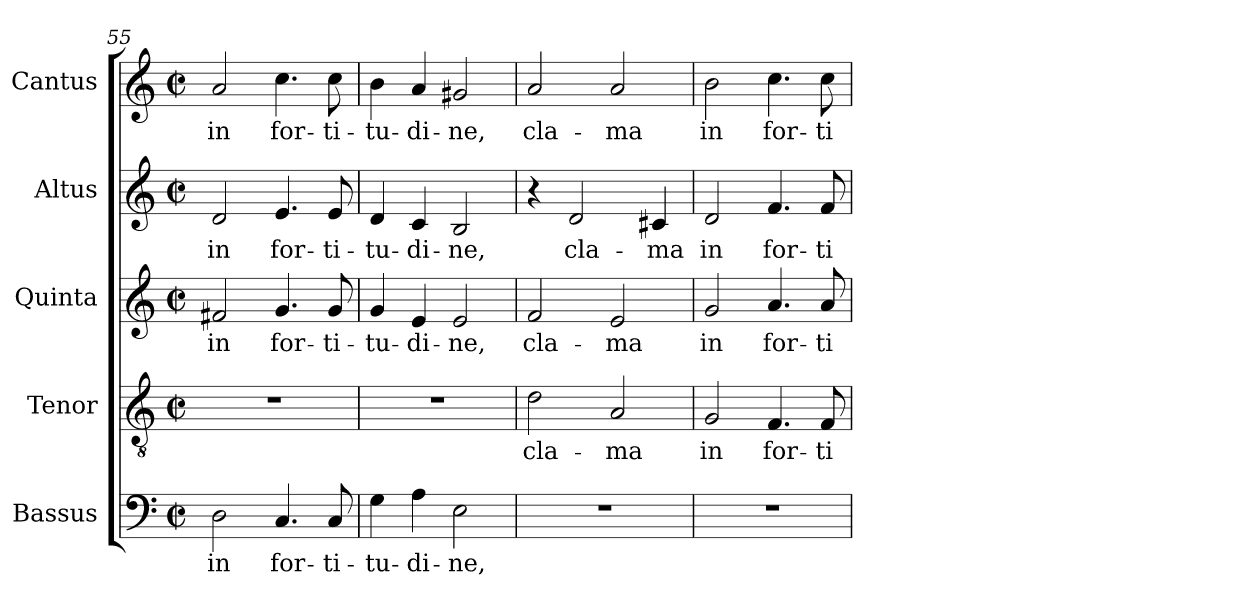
**kern	**text	**kern	**text	**kern	**text	**kern	**text	**kern	**text
*part5	*part5	*part4	*part4	*part3	*part3	*part2	*part2	*part1	*part1
*staff5	*staff5	*staff4	*staff4	*staff3	*staff3	*staff2	*staff2	*staff1	*staff1
*I"Bassus	*	*I"Tenor	*	*I"Quinta	*	*I"Altus	*	*I"Cantus	*
*I'B.	*	*I'T.	*	*I'A.	*	*I'A.	*	*I'S.	*
*clefF4	*	*clefGv2	*	*clefG2	*	*clefG2	*	*clefG2	*
*	*	*ITrd7c12	*	*	*	*	*	*	*
*k[]	*	*k[]	*	*k[]	*	*k[]	*	*k[]	*
*C:	*	*C:	*	*C:	*	*C:	*	*C:	*
*M2/2	*	*M2/2	*	*M2/2	*	*M2/2	*	*M2/2	*
*met(c|)	*	*met(c|)	*	*met(c|)	*	*met(c|)	*	*met(c|)	*
=55	=55	=55	=55	=55	=55	=55	=55	=55	=55
!	!LO:LY:b:color=#000000	!	!	!	!	!	!	!	!
!	!	!	!	!	!LO:LY:b:color=#000000	!	!	!	!
!	!	!	!	!	!	!	!LO:LY:b:color=#000000	!	!
!	!	!	!	!	!	!	!	!	!LO:LY:b:color=#000000
2Di\	in	1r	.	2f#Xi/	in	2di/	in	2ai/	in
!	!LO:LY:b:color=#000000	!	!	!	!	!	!	!	!
!	!	!	!	!	!LO:LY:b:color=#000000	!	!	!	!
!	!	!	!	!	!	!	!LO:LY:b:color=#000000	!	!
!	!	!	!	!	!	!	!	!	!LO:LY:b:color=#000000
4.Ci/	for-	.	.	4.gi/	for-	4.ei/	for-	4.cci\	for-
!	!LO:LY:b:color=#000000	!	!	!	!	!	!	!	!
!	!	!	!	!	!LO:LY:b:color=#000000	!	!	!	!
!	!	!	!	!	!	!	!LO:LY:b:color=#000000	!	!
!	!	!	!	!	!	!	!	!	!LO:LY:b:color=#000000
8Ci/	-ti-	.	.	8gi/	-ti-	8ei/	-ti-	8cci\	-ti-
=56	=56	=56	=56	=56	=56	=56	=56	=56	=56
!	!LO:LY:b:color=#000000	!	!	!	!	!	!	!	!
!	!	!	!	!	!LO:LY:b:color=#000000	!	!	!	!
!	!	!	!	!	!	!	!LO:LY:b:color=#000000	!	!
!	!	!	!	!	!	!	!	!	!LO:LY:b:color=#000000
4Gi\	-tu-	1r	.	4gi/	-tu-	4di/	-tu-	4bi\	-tu-
!	!LO:LY:b:color=#000000	!	!	!	!	!	!	!	!
!	!	!	!	!	!LO:LY:b:color=#000000	!	!	!	!
!	!	!	!	!	!	!	!LO:LY:b:color=#000000	!	!
!	!	!	!	!	!	!	!	!	!LO:LY:b:color=#000000
4Ai\	-di-	.	.	4ei/	-di-	4ci/	-di-	4ai/	-di-
!	!LO:LY:b:color=#000000	!	!	!	!	!	!	!	!
!	!	!	!	!	!LO:LY:b:color=#000000	!	!	!	!
!	!	!	!	!	!	!	!LO:LY:b:color=#000000	!	!
!	!	!	!	!	!	!	!	!	!LO:LY:b:color=#000000
2Ei\	-ne,	.	.	2ei/	-ne,	2Bi/	-ne,	2g#Xi/	-ne,
!!LO:PB:g=z
=57	=57	=57	=57	=57	=57	=57	=57	=57	=57
!	!	!	!LO:LY:b:color=#000000	!	!	!	!	!	!
!	!	!	!	!	!LO:LY:b:color=#000000	!	!	!	!
!	!	!	!	!	!	!	!	!	!LO:LY:b:color=#000000
1r	.	2Di\	cla-	2fi/	cla-	4r	.	2ai/	cla-
!	!	!	!	!	!	!	!LO:LY:b:color=#000000	!	!
.	.	.	.	.	.	2di/	cla-	.	.
!	!	!	!LO:LY:b:color=#000000	!	!	!	!	!	!
!	!	!	!	!	!LO:LY:b:color=#000000	!	!	!	!
!	!	!	!	!	!	!	!	!	!LO:LY:b:color=#000000
.	.	2AAi/	-ma	2ei/	-ma	.	.	2ai/	-ma
!	!	!	!	!	!	!	!LO:LY:b:color=#000000	!	!
.	.	.	.	.	.	4c#Xi/	-ma	.	.
=58	=58	=58	=58	=58	=58	=58	=58	=58	=58
!	!	!	!LO:LY:b:color=#000000	!	!	!	!	!	!
!	!	!	!	!	!LO:LY:b:color=#000000	!	!	!	!
!	!	!	!	!	!	!	!LO:LY:b:color=#000000	!	!
!	!	!	!	!	!	!	!	!	!LO:LY:b:color=#000000
1r	.	2GGi/	in	2gi/	in	2di/	in	2bi\	in
!	!	!	!LO:LY:b:color=#000000	!	!	!	!	!	!
!	!	!	!	!	!LO:LY:b:color=#000000	!	!	!	!
!	!	!	!	!	!	!	!LO:LY:b:color=#000000	!	!
!	!	!	!	!	!	!	!	!	!LO:LY:b:color=#000000
.	.	4.FFi/	for-	4.ai/	for-	4.fi/	for-	4.cci\	for-
!	!	!	!LO:LY:b:color=#000000	!	!	!	!	!	!
!	!	!	!	!	!LO:LY:b:color=#000000	!	!	!	!
!	!	!	!	!	!	!	!LO:LY:b:color=#000000	!	!
!	!	!	!	!	!	!	!	!	!LO:LY:b:color=#000000
.	.	8FFi/	-ti-	8ai/	-ti-	8fi/	-ti-	8cci\	-ti-
=	=	=	=	=	=	=	=	=	=
*-	*-	*-	*-	*-	*-	*-	*-	*-	*-
